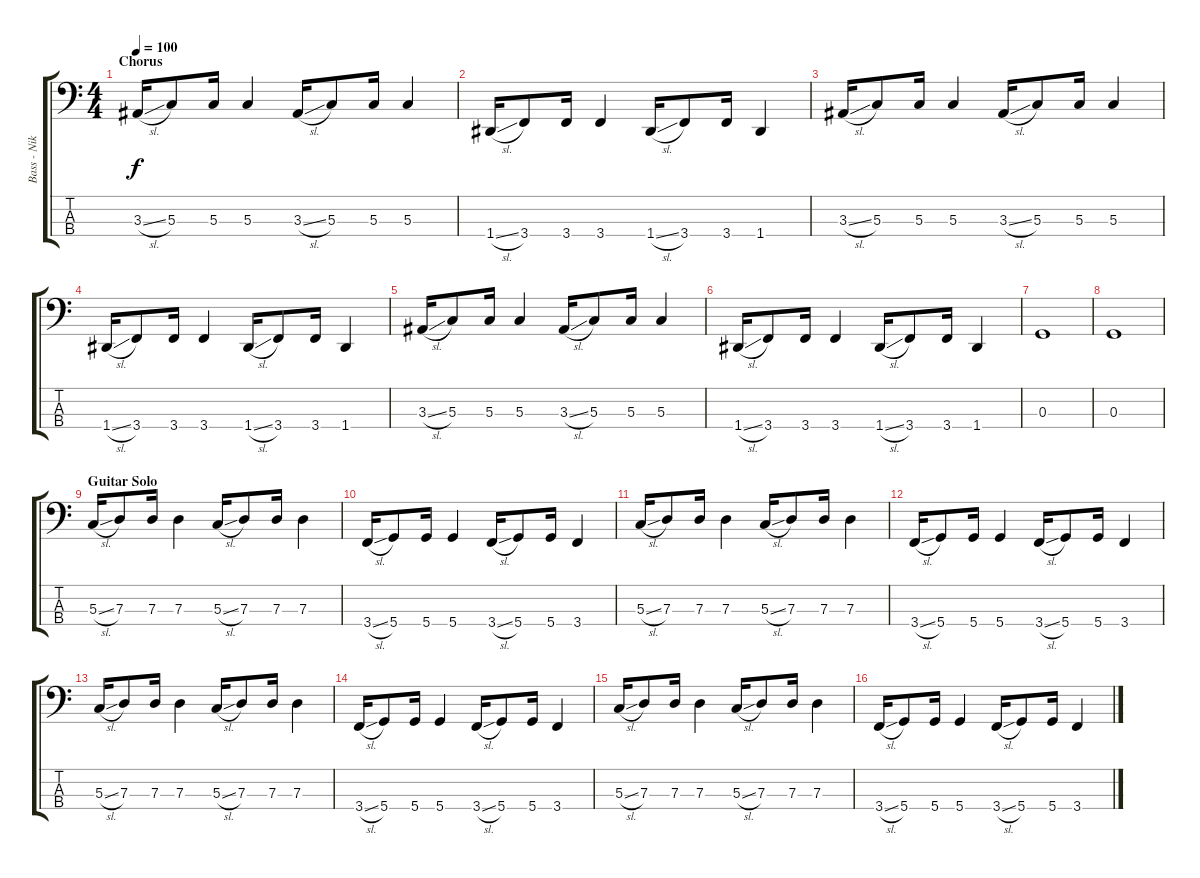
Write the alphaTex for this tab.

\track ("Bass - Nikki" "Bass - Nik") {instrument electricbassfinger}
\staff {score tabs}
\tuning (F2 C2 G1 D1) {hide}
\ts (4 4)
\section ("" "Chorus")
\tempo 100
\clef f4
\ks c
3.3{sl}.16{dy f} 5.3.8 5.3.16 5.3.4 3.3{sl}.16 5.3.8 5.3.16 5.3.4 |
1.4{sl}.16 3.4.8 3.4.16 3.4.4 1.4{sl}.16 3.4.8 3.4.16 1.4.4 |
3.3{sl}.16 5.3.8 5.3.16 5.3.4 3.3{sl}.16 5.3.8 5.3.16 5.3.4 |
1.4{sl}.16 3.4.8 3.4.16 3.4.4 1.4{sl}.16 3.4.8 3.4.16 1.4.4 |
3.3{sl}.16 5.3.8 5.3.16 5.3.4 3.3{sl}.16 5.3.8 5.3.16 5.3.4 |
1.4{sl}.16 3.4.8 3.4.16 3.4.4 1.4{sl}.16 3.4.8 3.4.16 1.4.4 |
0.3.1 |
0.3.1 |
\section ("" "Guitar Solo")
5.3{sl}.16 7.3.8 7.3.16 7.3.4 5.3{sl}.16 7.3.8 7.3.16 7.3.4 |
3.4{sl}.16 5.4.8 5.4.16 5.4.4 3.4{sl}.16 5.4.8 5.4.16 3.4.4 |
5.3{sl}.16 7.3.8 7.3.16 7.3.4 5.3{sl}.16 7.3.8 7.3.16 7.3.4 |
3.4{sl}.16 5.4.8 5.4.16 5.4.4 3.4{sl}.16 5.4.8 5.4.16 3.4.4 |
5.3{sl}.16 7.3.8 7.3.16 7.3.4 5.3{sl}.16 7.3.8 7.3.16 7.3.4 |
3.4{sl}.16 5.4.8 5.4.16 5.4.4 3.4{sl}.16 5.4.8 5.4.16 3.4.4 |
5.3{sl}.16 7.3.8 7.3.16 7.3.4 5.3{sl}.16 7.3.8 7.3.16 7.3.4 |
3.4{sl}.16 5.4.8 5.4.16 5.4.4 3.4{sl}.16 5.4.8 5.4.16 3.4.4
